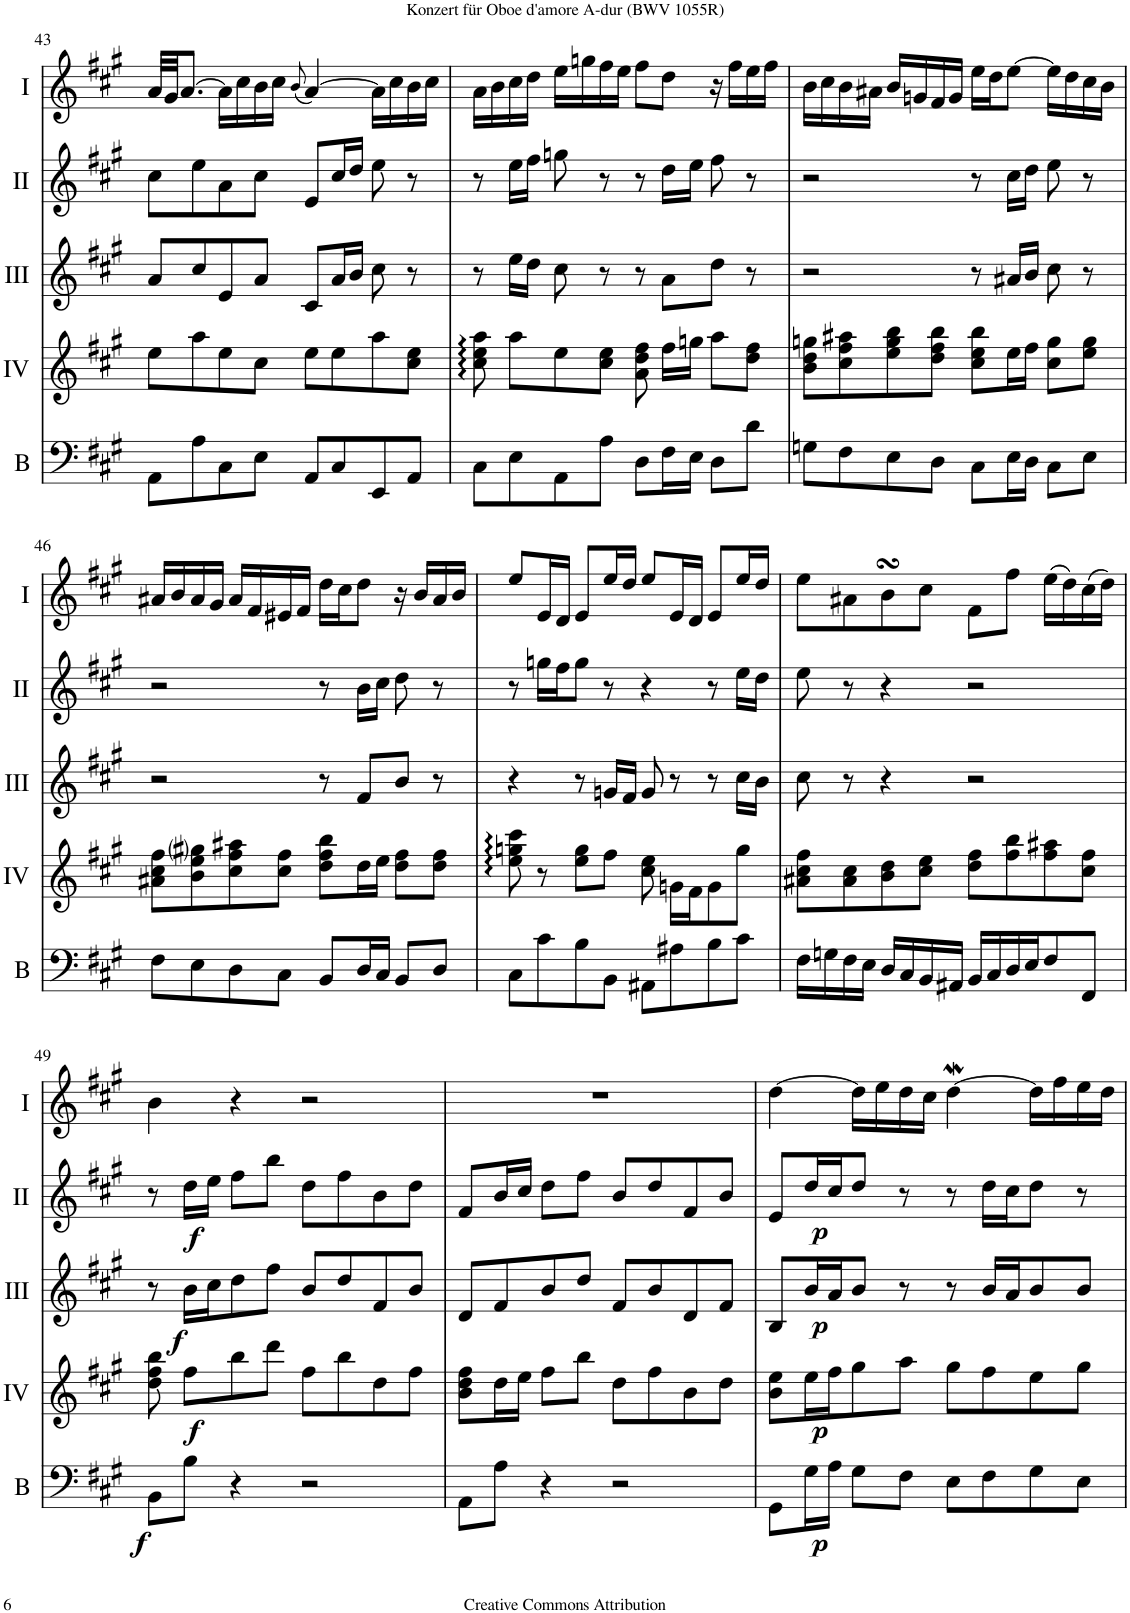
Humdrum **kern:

**kern	**dynam	**kern	**dynam	**kern	**dynam	**kern	**dynam	**kern
*part5	*part5	*part4	*part4	*part3	*part3	*part2	*part2	*part1
*staff5	*staff5	*staff4	*staff4	*staff3	*staff3	*staff2	*staff2	*staff1
*I"Bass	*	*I"Acc. 4	*	*I"Acc. 3	*	*I"Acc. 2	*	*I"Acc. 1
*I'B	*	*	*	*	*	*	*	*
!!LO:PB:g=z
*clefF4	*	*clefG2	*	*clefG2	*	*clefG2	*	*clefG2
*Trd7c12	*	*Trd7c12	*	*	*	*	*	*
*k[f#c#g#]	*	*k[f#c#g#]	*	*k[f#c#g#]	*	*k[f#c#g#]	*	*k[f#c#g#]
*M2/2	*	*M2/2	*	*M2/2	*	*M2/2	*	*M2/2
*met(c|)	*	*met(c|)	*	*met(c|)	*	*met(c|)	*	*met(c|)
=43	=43	=43	=43	=43	=43	=43	=43	=43
8AA\L	.	8ee\L	.	8a/L	.	8cc#\L	.	32a/LLL
.	.	.	.	.	.	.	.	32g#/JJ
.	.	.	.	.	.	.	.	[8.a/J
8A\	.	8aa\	.	8cc#/	.	8ee\	.	.
8C#\	.	8ee\	.	8e/	.	8a\	.	16a\LL]
.	.	.	.	.	.	.	.	16cc#\
8E\J	.	8cc#\J	.	8a/J	.	8cc#\J	.	16b\
.	.	.	.	.	.	.	.	16cc#\JJ
.	.	.	.	.	.	.	.	(8qb/
8AA/L	.	8ee\L	.	8c#/L	.	8e/L	.	[4a/)
8C#/	.	8ee\	.	16a/L	.	16cc#/L	.	.
.	.	.	.	16b/JJ	.	16dd/JJ	.	.
8EE/	.	8aa\	.	8cc#\	.	8ee\	.	16a\LL]
.	.	.	.	.	.	.	.	16cc#\
8AA/J	.	8cc#\ 8ee\J	.	8r	.	8r	.	16b\
.	.	.	.	.	.	.	.	16cc#\JJ
=44	=44	=44	=44	=44	=44	=44	=44	=44
8C#\L	.	8cc#\ 8ee\ 8aa\	.	8r	.	8r	.	16a\LL
.	.	.	.	.	.	.	.	16b\
8E\	.	8aa\L	.	16ee\LL	.	16ee\LL	.	16cc#\
.	.	.	.	16dd\JJ	.	16ff#\JJ	.	16dd\JJ
8AA\	.	8ee\	.	8cc#\	.	8ggn\	.	16ee\LL
.	.	.	.	.	.	.	.	16ggn\
8A\J	.	8cc#\ 8ee\J	.	8r	.	8r	.	16ff#\
.	.	.	.	.	.	.	.	16ee\JJ
8D\L	.	8a\ 8dd\ 8ff#\	.	8r	.	8r	.	8ff#\L
16F#\L	.	16ff#\LL	.	8a\L	.	16dd\LL	.	8dd\J
16E\JJ	.	16ggn\JJ	.	.	.	16ee\JJ	.	.
8D\L	.	8aa\L	.	8dd\J	.	8ff#\	.	16r
.	.	.	.	.	.	.	.	16ff#\LL
8d\J	.	8dd\ 8ff#\J	.	8r	.	8r	.	16ee\
.	.	.	.	.	.	.	.	16ff#\JJ
=45	=45	=45	=45	=45	=45	=45	=45	=45
8Gn\L	.	8b\ 8dd\ 8ggn\L	.	2r	.	2r	.	16b\LL
.	.	.	.	.	.	.	.	16cc#\
8F#\	.	8cc#\ 8ff#\ 8aa#X\	.	.	.	.	.	16b\
.	.	.	.	.	.	.	.	16a#X\JJ
8E\	.	8ee\ 8gg\ 8bb\	.	.	.	.	.	16b/LL
.	.	.	.	.	.	.	.	16gn/
8D\J	.	8dd\ 8ff#\ 8bb\J	.	.	.	.	.	16f#/
.	.	.	.	.	.	.	.	16g/JJ
8C#\L	.	8cc#\ 8ee\ 8bb\L	.	8r	.	8r	.	16ee\LL
.	.	.	.	.	.	.	.	16dd\J
16E\L	.	16ee\L	.	16a#X/LL	.	16cc#\LL	.	[8ee\J
16D\JJ	.	16ff#\JJ	.	16b/JJ	.	16dd\JJ	.	.
8C#\L	.	8cc#\ 8gg\L	.	8cc#\	.	8ee\	.	16ee\LL]
.	.	.	.	.	.	.	.	16dd\
8E\J	.	8ee\ 8gg\J	.	8r	.	8r	.	16cc#\
.	.	.	.	.	.	.	.	16b\JJ
!!LO:LB:g=z
=46	=46	=46	=46	=46	=46	=46	=46	=46
8F#\L	.	8a#X\ 8cc#\ 8ff#\L	.	2r	.	2r	.	16a#X/LL
.	.	.	.	.	.	.	.	16b/
8E\	.	8b\ 8ee\ 8gg#i\	.	.	.	.	.	16a#/
.	.	.	.	.	.	.	.	16g#/JJ
8D\	.	8cc#\ 8ff#\ 8aa#X\	.	.	.	.	.	16a#/LL
.	.	.	.	.	.	.	.	16f#/
8C#\J	.	8cc#\ 8ff#\J	.	.	.	.	.	16e#X/
.	.	.	.	.	.	.	.	16f#/JJ
8BB/L	.	8dd\ 8ff#\ 8bb\L	.	8r	.	8r	.	16dd\LL
.	.	.	.	.	.	.	.	16cc#\J
16D/L	.	16dd\L	.	8f#/L	.	16b\LL	.	8dd\J
16C#/JJ	.	16ee\JJ	.	.	.	16cc#\JJ	.	.
8BB/L	.	8dd\ 8ff#\L	.	8b/J	.	8dd\	.	16r
.	.	.	.	.	.	.	.	16b/LL
8D/J	.	8dd\ 8ff#\J	.	8r	.	8r	.	16a#/
.	.	.	.	.	.	.	.	16b/JJ
=47	=47	=47	=47	=47	=47	=47	=47	=47
8C#\L	.	8ee\ 8ggn\ 8ccc#\	.	4r	.	8r	.	8ee/L
8c#\	.	8r	.	.	.	16ggn\LL	.	16e/L
.	.	.	.	.	.	16ff#\J	.	16d/JJ
8B\	.	8ee\ 8gg\L	.	8r	.	8gg\J	.	8e/L
8BB\J	.	8ff#\J	.	16gn/LL	.	8r	.	16ee/L
.	.	.	.	16f#/JJ	.	.	.	16dd/JJ
8AA#X\L	.	8cc#\ 8ee\	.	8g/	.	4r	.	8ee/L
8A#X\	.	16gn\LL	.	8r	.	.	.	16e/L
.	.	16f#\J	.	.	.	.	.	16d/JJ
8B\	.	8g\	.	8r	.	8r	.	8e/L
8c#\J	.	8gg\J	.	16cc#\LL	.	16ee\LL	.	16ee/L
.	.	.	.	16b\JJ	.	16dd\JJ	.	16dd/JJ
=48	=48	=48	=48	=48	=48	=48	=48	=48
16F#\LL	.	8a#X\ 8cc#\ 8ff#\L	.	8cc#\	.	8ee\	.	8ee\L
16Gn\	.	.	.	.	.	.	.	.
16F#\	.	8a#\ 8cc#\	.	8r	.	8r	.	8a#X\
16E\JJ	.	.	.	.	.	.	.	.
16D/LL	.	8b\ 8dd\	.	4r	.	4r	.	8bsSSS\
16C#/	.	.	.	.	.	.	.	.
16BB/	.	8cc#\ 8ee\J	.	.	.	.	.	8cc#\J
16AA#X/JJ	.	.	.	.	.	.	.	.
16BB/LL	.	8dd\ 8ff#\L	.	2r	.	2r	.	8f#\L
16C#/	.	.	.	.	.	.	.	.
16D/	.	8ff#\ 8bb\	.	.	.	.	.	8ff#\J
16E/J	.	.	.	.	.	.	.	.
8F#/	.	8ff#\ 8aa#X\	.	.	.	.	.	(16ee\LL
.	.	.	.	.	.	.	.	16dd\)
8FF#/J	.	8cc#\ 8ff#\J	.	.	.	.	.	(16cc#\
.	.	.	.	.	.	.	.	16dd\JJ)
!!LO:LB:g=z
=49	=49	=49	=49	=49	=49	=49	=49	=49
!	!LO:DY:b	!	!	!	!	!	!	!
8BB\L	f	8dd\ 8ff#\ 8bb\	.	8r	.	8r	.	4b\
!	!	!	!LO:DY:b	!	!LO:DY:b	!	!LO:DY:b	!
8B\J	.	8ff#\L	f	16b\LL	f	16dd\LL	f	.
.	.	.	.	16cc#\J	.	16ee\JJ	.	.
4r	.	8bb\	.	8dd\	.	8ff#\L	.	4r
.	.	8ddd\J	.	8ff#\J	.	8bb\J	.	.
2r	.	8ff#\L	.	8b/L	.	8dd\L	.	2r
.	.	8bb\	.	8dd/	.	8ff#\	.	.
.	.	8dd\	.	8f#/	.	8b\	.	.
.	.	8ff#\J	.	8b/J	.	8dd\J	.	.
=50	=50	=50	=50	=50	=50	=50	=50	=50
8AA\L	.	8b\ 8dd\ 8ff#\L	.	8d/L	.	8f#/L	.	1r
8A\J	.	16dd\L	.	8f#/	.	16b/L	.	.
.	.	16ee\JJ	.	.	.	16cc#/JJ	.	.
4r	.	8ff#\L	.	8b/	.	8dd\L	.	.
.	.	8bb\J	.	8dd/J	.	8ff#\J	.	.
2r	.	8dd\L	.	8f#/L	.	8b/L	.	.
.	.	8ff#\	.	8b/	.	8dd/	.	.
.	.	8b\	.	8d/	.	8f#/	.	.
.	.	8dd\J	.	8f#/J	.	8b/J	.	.
=51	=51	=51	=51	=51	=51	=51	=51	=51
8GG#\L	.	8b\ 8ee\L	.	8B/L	.	8e/L	.	[4dd\
!	!LO:DY:b	!	!LO:DY:b	!	!LO:DY:b	!	!LO:DY:b	!
16G#\L	p	16ee\L	p	16b/L	p	16dd/L	p	.
16A\JJ	.	16ff#\J	.	16a/J	.	16cc#/J	.	.
8G#\L	.	8gg#\	.	8b/J	.	8dd/J	.	16dd\LL]
.	.	.	.	.	.	.	.	16ee\
8F#\J	.	8aa\J	.	8r	.	8r	.	16dd\
.	.	.	.	.	.	.	.	16cc#\JJ
8E\L	.	8gg#\L	.	8r	.	8r	.	[4ddw\
8F#\	.	8ff#\	.	16b/LL	.	16dd\LL	.	.
.	.	.	.	16a/J	.	16cc#\J	.	.
8G#\	.	8ee\	.	8b/	.	8dd\J	.	16dd\LL]
.	.	.	.	.	.	.	.	16ff#\
8E\J	.	8gg#\J	.	8b/J	.	8r	.	16ee\
.	.	.	.	.	.	.	.	16dd\JJ
=	=	=	=	=	=	=	=	=
*-	*-	*-	*-	*-	*-	*-	*-	*-
